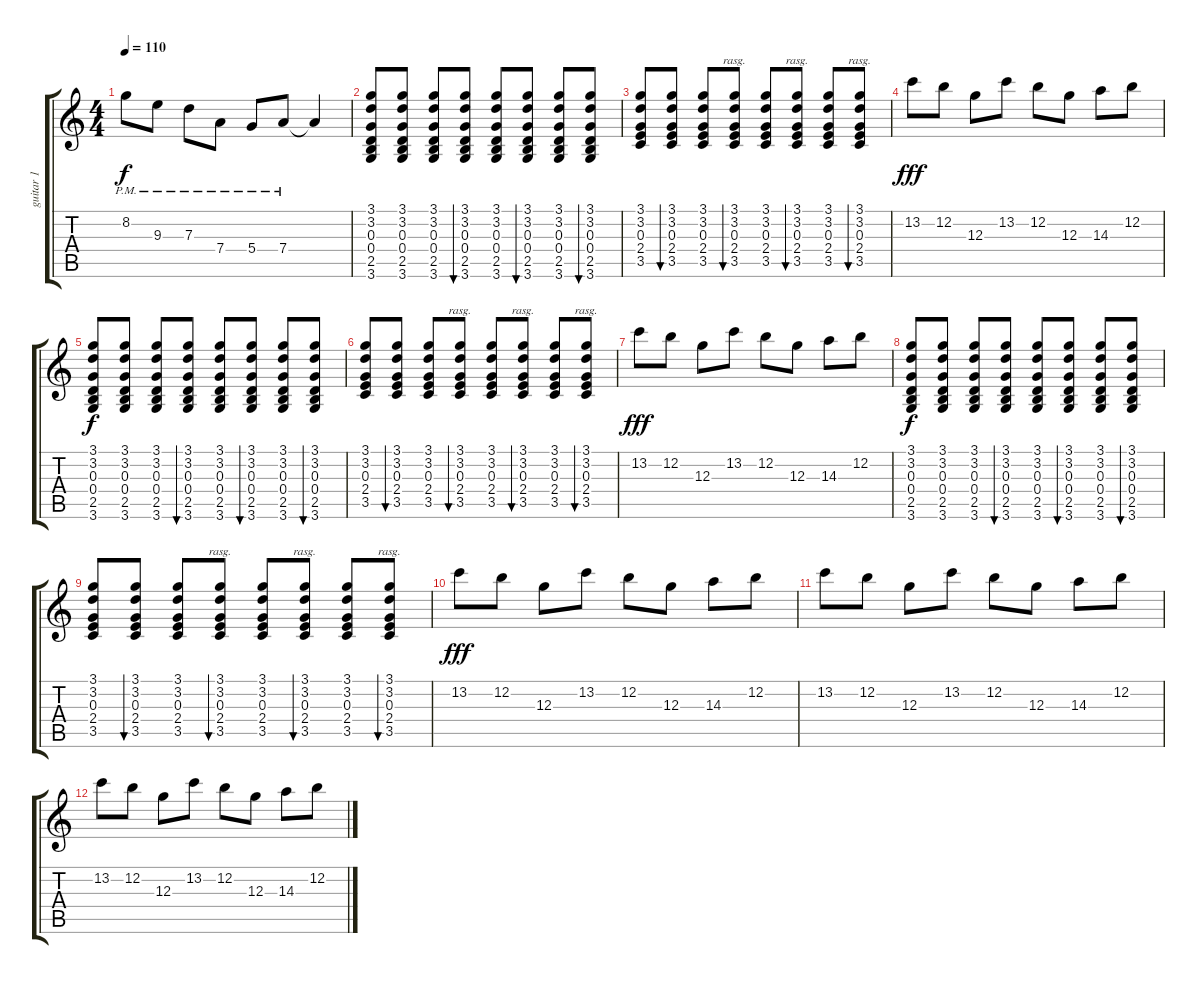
\track ("guitar 1" "guitar 1") {instrument overdrivenguitar}
\staff {score tabs}
\tuning (E4 B3 G3 D3 A2 E2) {hide}
\ts (4 4)
\tempo 110
\clef g2
\ks c
8.2{pm}.8{dy f} 9.3{pm}.8 7.3{pm}.8 7.4{pm}.8 5.4{pm}.8 7.4{pm}.8 7.4{t}.4 |
(3.1 3.2 0.3 0.4 2.5 3.6).8 (3.1 3.2 0.3 0.4 2.5 3.6).8 (3.1 3.2 0.3 0.4 2.5 3.6).8 (3.1 3.2 0.3 0.4 2.5 3.6).8{bu 60} (3.1 3.2 0.3 0.4 2.5 3.6).8 (3.1 3.2 0.3 0.4 2.5 3.6).8{bu 60} (3.1 3.2 0.3 0.4 2.5 3.6).8 (3.1 3.2 0.3 0.4 2.5 3.6).8{bu 60} |
(3.1 3.2 0.3 2.4 3.5).8 (3.1 3.2 0.3 2.4 3.5).8{bu 60} (3.1 3.2 0.3 2.4 3.5).8 (3.1 3.2 0.3 2.4 3.5).8{bu 120 rasg ii} (3.1 3.2 0.3 2.4 3.5).8 (3.1 3.2 0.3 2.4 3.5).8{bu 120 rasg ii} (3.1 3.2 0.3 2.4 3.5).8 (3.1 3.2 0.3 2.4 3.5).8{bu 120 rasg ii} |
13.2.8{dy fff} 12.2.8 12.3.8 13.2.8 12.2.8 12.3.8 14.3.8 12.2.8 |
(3.1 3.2 0.3 0.4 2.5 3.6).8{dy f} (3.1 3.2 0.3 0.4 2.5 3.6).8 (3.1 3.2 0.3 0.4 2.5 3.6).8 (3.1 3.2 0.3 0.4 2.5 3.6).8{bu 60} (3.1 3.2 0.3 0.4 2.5 3.6).8 (3.1 3.2 0.3 0.4 2.5 3.6).8{bu 60} (3.1 3.2 0.3 0.4 2.5 3.6).8 (3.1 3.2 0.3 0.4 2.5 3.6).8{bu 60} |
(3.1 3.2 0.3 2.4 3.5).8 (3.1 3.2 0.3 2.4 3.5).8{bu 60} (3.1 3.2 0.3 2.4 3.5).8 (3.1 3.2 0.3 2.4 3.5).8{bu 120 rasg ii} (3.1 3.2 0.3 2.4 3.5).8 (3.1 3.2 0.3 2.4 3.5).8{bu 120 rasg ii} (3.1 3.2 0.3 2.4 3.5).8 (3.1 3.2 0.3 2.4 3.5).8{bu 120 rasg ii} |
13.2.8{dy fff} 12.2.8 12.3.8 13.2.8 12.2.8 12.3.8 14.3.8 12.2.8 |
(3.1 3.2 0.3 0.4 2.5 3.6).8{dy f} (3.1 3.2 0.3 0.4 2.5 3.6).8 (3.1 3.2 0.3 0.4 2.5 3.6).8 (3.1 3.2 0.3 0.4 2.5 3.6).8{bu 60} (3.1 3.2 0.3 0.4 2.5 3.6).8 (3.1 3.2 0.3 0.4 2.5 3.6).8{bu 60} (3.1 3.2 0.3 0.4 2.5 3.6).8 (3.1 3.2 0.3 0.4 2.5 3.6).8{bu 60} |
(3.1 3.2 0.3 2.4 3.5).8 (3.1 3.2 0.3 2.4 3.5).8{bu 60} (3.1 3.2 0.3 2.4 3.5).8 (3.1 3.2 0.3 2.4 3.5).8{bu 120 rasg ii} (3.1 3.2 0.3 2.4 3.5).8 (3.1 3.2 0.3 2.4 3.5).8{bu 120 rasg ii} (3.1 3.2 0.3 2.4 3.5).8 (3.1 3.2 0.3 2.4 3.5).8{bu 120 rasg ii} |
13.2.8{dy fff} 12.2.8 12.3.8 13.2.8 12.2.8 12.3.8 14.3.8 12.2.8 |
13.2.8 12.2.8 12.3.8 13.2.8 12.2.8 12.3.8 14.3.8 12.2.8 |
13.2.8 12.2.8 12.3.8 13.2.8 12.2.8 12.3.8 14.3.8 12.2.8
